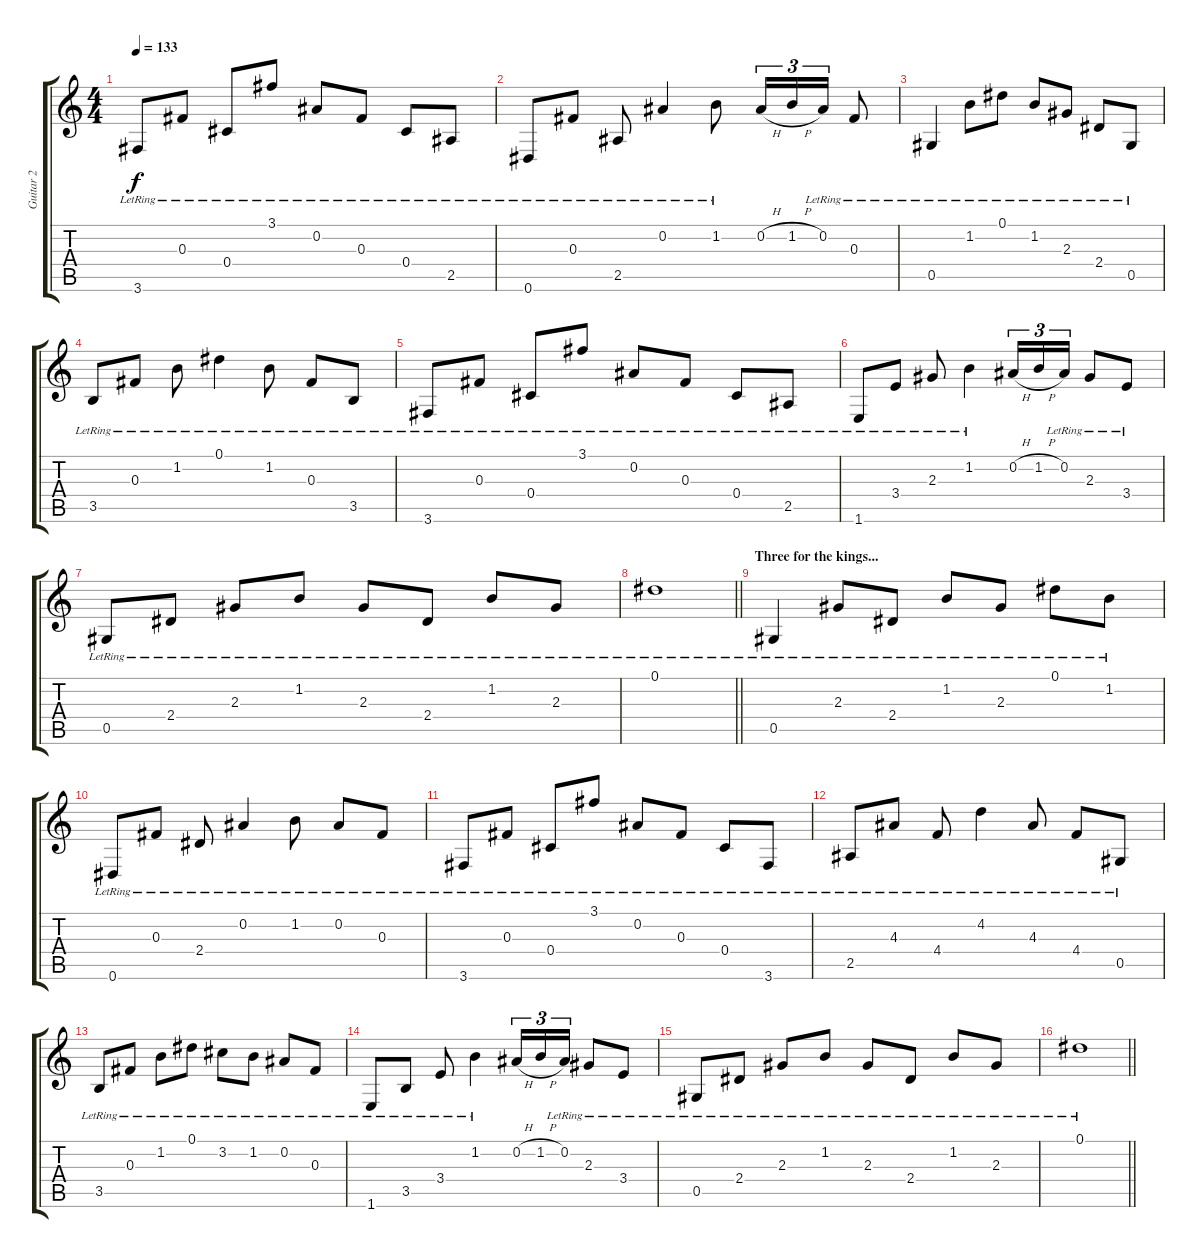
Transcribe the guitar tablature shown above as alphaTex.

\track ("Guitar 2" "Guitar 2") {instrument acousticguitarsteel}
\staff {score tabs}
\tuning (Eb4 Bb3 Gb3 Db3 Ab2 Eb2) {hide}
\ts (4 4)
\tempo 133
\clef g2
\ks c
3.6{lr}.8{dy f} 0.3{lr}.8 0.4{lr}.8 3.1{lr}.8 0.2{lr}.8 0.3{lr}.8 0.4{lr}.8 2.5{lr}.8 |
0.6{lr}.8 0.3{lr}.8 2.5{lr}.8 0.2{lr}.4 1.2{lr}.8 0.2{h}.16{tu (3 2)} 1.2{h}.16{tu (3 2)} 0.2{lr}.16{tu (3 2)} 0.3{lr}.8 |
0.5{lr}.4 1.2{lr}.8 0.1{lr}.8 1.2{lr}.8 2.3{lr}.8 2.4{lr}.8 0.5{lr}.8 |
3.5{lr}.8 0.3{lr}.8 1.2{lr}.8 0.1{lr}.4 1.2{lr}.8 0.3{lr}.8 3.5{lr}.8 |
3.6{lr}.8 0.3{lr}.8 0.4{lr}.8 3.1{lr}.8 0.2{lr}.8 0.3{lr}.8 0.4{lr}.8 2.5{lr}.8 |
1.6{lr}.8 3.4{lr}.8 2.3{lr}.8 1.2{lr}.4 0.2{h}.16{tu (3 2)} 1.2{h}.16{tu (3 2)} 0.2{lr}.16{tu (3 2)} 2.3{lr}.8 3.4{lr}.8 |
0.5{lr}.8 2.4{lr}.8 2.3{lr}.8 1.2{lr}.8 2.3{lr}.8 2.4{lr}.8 1.2{lr}.8 2.3{lr}.8 |
\barLineRight lightlight
0.1{lr}.1 |
\section ("" "Three for the kings...")
0.5{lr}.4 2.3{lr}.8 2.4{lr}.8 1.2{lr}.8 2.3{lr}.8 0.1{lr}.8 1.2{lr}.8 |
0.6{lr}.8 0.3{lr}.8 2.4{lr}.8 0.2{lr}.4 1.2{lr}.8 0.2{lr}.8 0.3{lr}.8 |
3.6{lr}.8 0.3{lr}.8 0.4{lr}.8 3.1{lr}.8 0.2{lr}.8 0.3{lr}.8 0.4{lr}.8 3.6{lr}.8 |
2.5{lr}.8 4.3{lr}.8 4.4{lr}.8 4.2{lr}.4 4.3{lr}.8 4.4{lr}.8 0.5{lr}.8 |
3.5{lr}.8 0.3{lr}.8 1.2{lr}.8 0.1{lr}.8 3.2{lr}.8 1.2{lr}.8 0.2{lr}.8 0.3{lr}.8 |
1.6{lr}.8 3.5{lr}.8 3.4{lr}.8 1.2{lr}.4 0.2{h}.16{tu (3 2)} 1.2{h}.16{tu (3 2)} 0.2{lr}.16{tu (3 2)} 2.3{lr}.8 3.4{lr}.8 |
0.5{lr}.8 2.4{lr}.8 2.3{lr}.8 1.2{lr}.8 2.3{lr}.8 2.4{lr}.8 1.2{lr}.8 2.3{lr}.8 |
\barLineRight lightlight
0.1{lr}.1
